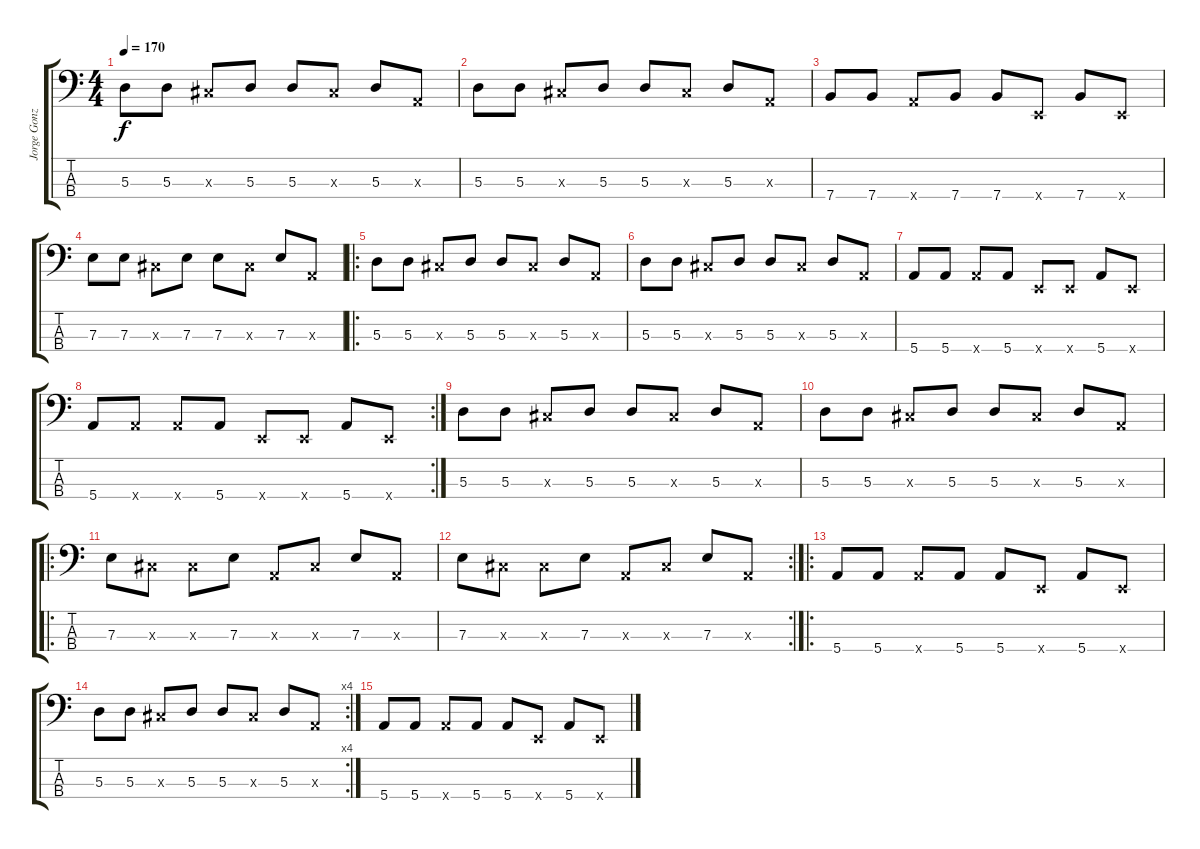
\track ("Jorge González" "Jorge Gonz") {instrument electricbasspick}
\staff {score tabs}
\tuning (G2 D2 A1 E1) {hide}
\ts (4 4)
\tempo 170
\clef f4
\ks c
5.3.8{dy f} 5.3.8 4.3{x}.8 5.3.8 5.3.8 4.3{x}.8 5.3.8 0.3{x}.8 |
5.3.8 5.3.8 4.3{x}.8 5.3.8 5.3.8 4.3{x}.8 5.3.8 0.3{x}.8 |
7.4.8 7.4.8 5.4{x}.8 7.4.8 7.4.8 0.4{x}.8 7.4.8 0.4{x}.8 |
7.3.8 7.3.8 4.3{x}.8 7.3.8 7.3.8 4.3{x}.8 7.3.8 0.3{x}.8 |
\ro
5.3.8 5.3.8 4.3{x}.8 5.3.8 5.3.8 4.3{x}.8 5.3.8 0.3{x}.8 |
5.3.8 5.3.8 4.3{x}.8 5.3.8 5.3.8 4.3{x}.8 5.3.8 0.3{x}.8 |
5.4.8 5.4.8 5.4{x}.8 5.4.8 0.4{x}.8 0.4{x}.8 5.4.8 0.4{x}.8 |
\rc 2
5.4.8 5.4{x}.8 5.4{x}.8 5.4.8 0.4{x}.8 0.4{x}.8 5.4.8 0.4{x}.8 |
5.3.8 5.3.8 4.3{x}.8 5.3.8 5.3.8 4.3{x}.8 5.3.8 0.3{x}.8 |
5.3.8 5.3.8 4.3{x}.8 5.3.8 5.3.8 4.3{x}.8 5.3.8 0.3{x}.8 |
\ro
7.3.8 4.3{x}.8 4.3{x}.8 7.3.8 0.3{x}.8 4.3{x}.8 7.3.8 0.3{x}.8 |
\rc 2
7.3.8 4.3{x}.8 4.3{x}.8 7.3.8 0.3{x}.8 4.3{x}.8 7.3.8 0.3{x}.8 |
\ro
5.4.8 5.4.8 5.4{x}.8 5.4.8 5.4.8 0.4{x}.8 5.4.8 0.4{x}.8 |
\rc 4
5.3.8 5.3.8 4.3{x}.8 5.3.8 5.3.8 4.3{x}.8 5.3.8 0.3{x}.8 |
5.4.8 5.4.8 5.4{x}.8 5.4.8 5.4.8 0.4{x}.8 5.4.8 0.4{x}.8
